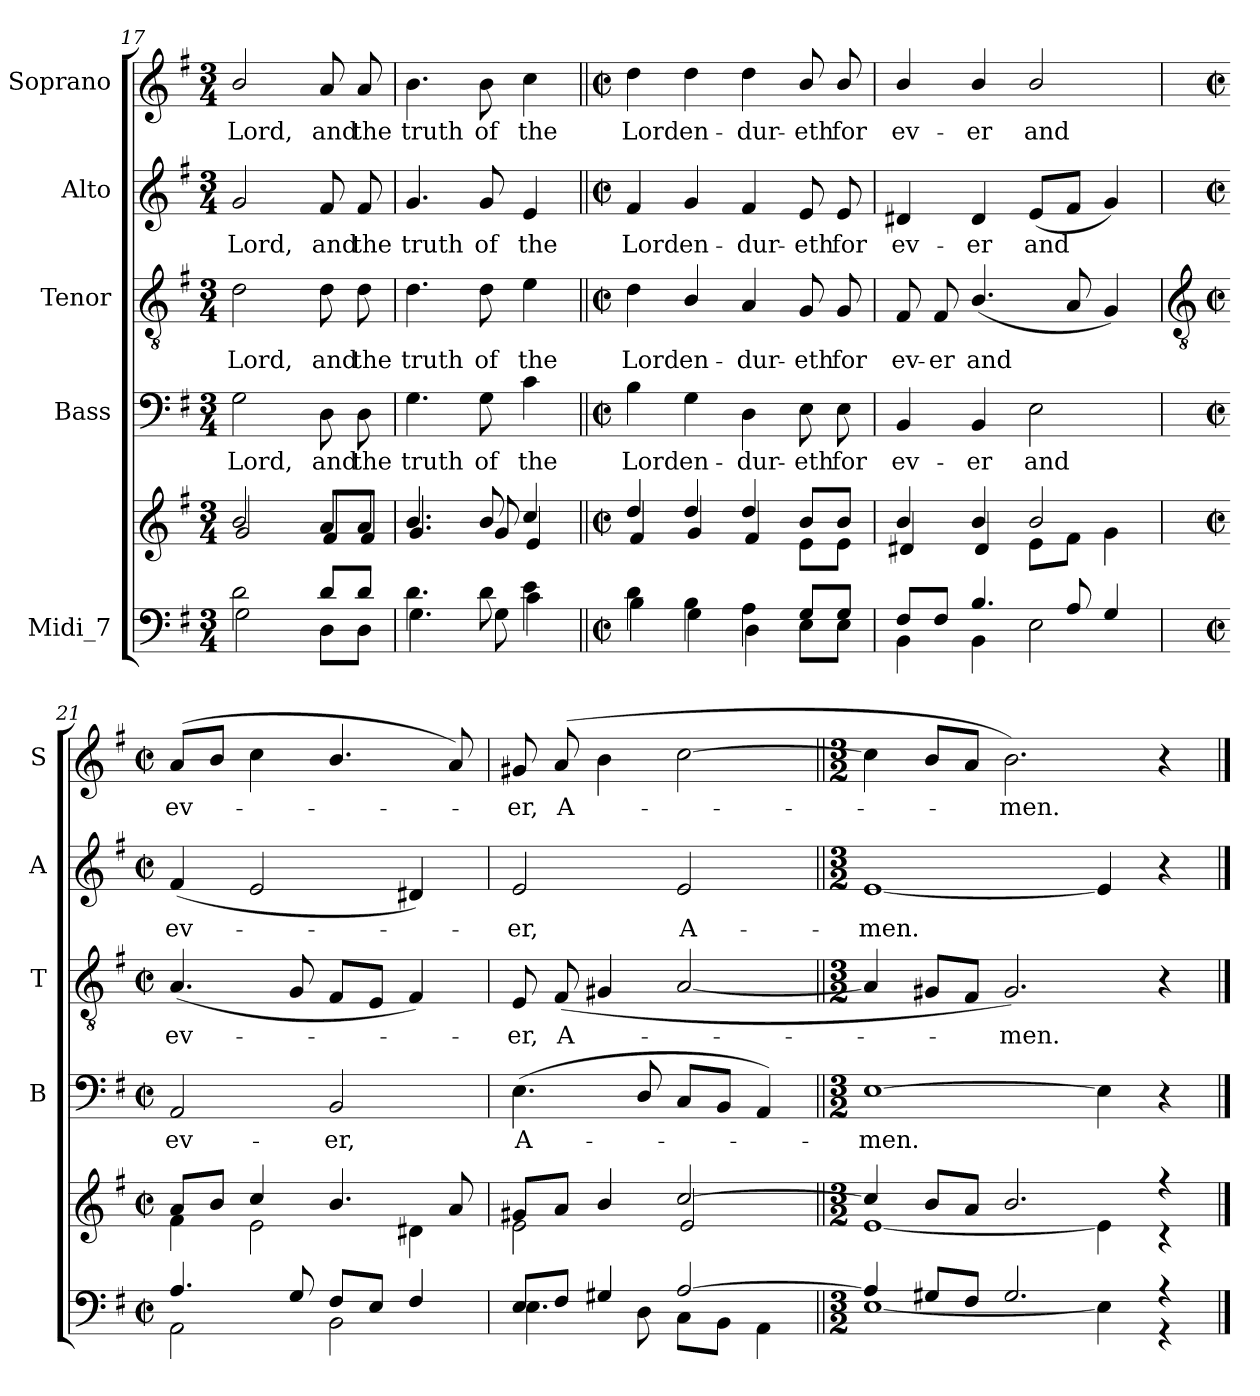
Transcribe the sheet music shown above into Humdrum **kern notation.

**kern	**kern	**kern	**text	**kern	**text	**kern	**text	**kern	**text
*part5	*part5	*part4	*part4	*part3	*part3	*part2	*part2	*part1	*part1
*staff6	*staff5	*staff4	*staff4	*staff3	*staff3	*staff2	*staff2	*staff1	*staff1
*I"Midi_7	*	*I"Bass	*	*I"Tenor	*	*I"Alto	*	*I"Soprano	*
*	*	*I'B	*	*I'T	*	*I'A	*	*I'S	*
!!LO:LB:g=z
*clefF4	*clefG2	*clefF4	*	*clefGv2	*	*clefG2	*	*clefG2	*
*k[f#]	*k[f#]	*k[f#]	*	*k[f#]	*	*k[f#]	*	*k[f#]	*
*G:	*G:	*G:	*	*G:	*	*G:	*	*G:	*
*M3/4	*M3/4	*M3/4	*	*M3/4	*	*M3/4	*	*M3/4	*
=17	=17	=17	=17	=17	=17	=17	=17	=17	=17
*^	*^	*	*	*	*	*	*	*	*
!	!	!	!	!	!LO:LY:b	!	!LO:LY:b	!	!LO:LY:b	!	!LO:LY:b
2d\	2G\	2b/	2g/	2G	Lord,	2d	Lord,	2g	Lord,	2b/	Lord,
!	!	!	!	!	!LO:LY:b	!	!LO:LY:b	!	!LO:LY:b	!	!LO:LY:b
8dL	8D\L	8a/L	8f#/L	8D	and	8d	and	8f#	and	8a	and
!	!	!	!	!	!LO:LY:b	!	!LO:LY:b	!	!LO:LY:b	!	!LO:LY:b
8dJ	8D\J	8a/J	8f#/J	8D	the	8d	the	8f#	the	8a	the
=18	=18	=18	=18	=18	=18	=18	=18	=18	=18	=18	=18
!	!	!	!	!	!LO:LY:b	!	!LO:LY:b	!	!LO:LY:b	!	!LO:LY:b
4.d\	4.G\	4.b/	4.g/	4.G	truth	4.d	truth	4.g	truth	4.b	truth
!	!	!	!	!	!LO:LY:b	!	!LO:LY:b	!	!LO:LY:b	!	!LO:LY:b
8d\	8G\	8b/	8g/	8G	of	8d	of	8g	of	8b	of
!	!	!	!	!	!LO:LY:b	!	!LO:LY:b	!	!LO:LY:b	!	!LO:LY:b
4e\	4c\	4cc/	4e/	4c	the	4e	the	4e	the	4cc	the
=19||	=19||	=19||	=19||	=19||	=19||	=19||	=19||	=19||	=19||	=19||	=19||
*M2/2	*	*M2/2	*	*M2/2	*	*M2/2	*	*M2/2	*	*M2/2	*
*met(c|)	*	*met(c|)	*	*met(c|)	*	*met(c|)	*	*met(c|)	*	*met(c|)	*
!	!	!	!	!	!LO:LY:b	!	!LO:LY:b	!	!LO:LY:b	!	!LO:LY:b
4d\	4B\	4dd/	4f#/	4B	Lord	4d	Lord	4f#	Lord	4dd	Lord
!	!	!	!	!	!LO:LY:b	!	!LO:LY:b	!	!LO:LY:b	!	!LO:LY:b
4B\	4G\	4dd/	4g/	4G	en-	4B/	en-	4g	en-	4dd	en-
!	!	!	!	!	!LO:LY:b	!	!LO:LY:b	!	!LO:LY:b	!	!LO:LY:b
4A\	4D\	4dd/	4f#/	4D	-dur-	4A	-dur-	4f#	-dur-	4dd	-dur-
!	!	!	!	!	!LO:LY:b	!	!LO:LY:b	!	!LO:LY:b	!	!LO:LY:b
8GL	8E\L	8b/L	8eL	8E	-eth	8G	-eth	8e	-eth	8b/	-eth
!	!	!	!	!	!LO:LY:b	!	!LO:LY:b	!	!LO:LY:b	!	!LO:LY:b
8GJ	8E\J	8b/J	8eJ	8E	for	8G	for	8e	for	8b/	for
=20	=20	=20	=20	=20	=20	=20	=20	=20	=20	=20	=20
!	!	!	!	!	!LO:LY:b	!	!LO:LY:b	!	!LO:LY:b	!	!LO:LY:b
8F#/L	4BB\	4b/	4d#X/	4BB	ev-	8F#	ev-	4d#X	ev-	4b/	ev-
!	!	!	!	!	!	!	!LO:LY:b	!	!	!	!
8F#/J	.	.	.	.	.	8F#	-er	.	.	.	.
!	!	!	!	!	!LO:LY:b	!	!LO:LY:b	!	!LO:LY:b	!	!LO:LY:b
4.B/	4BB\	4b/	4d#/	4BB	-er	(<4.B/	and	4d#	-er	4b/	-er
!	!	!	!	!	!LO:LY:b	!	!	!	!LO:LY:b	!	!LO:LY:b
.	2E\	2b/	8e\L	2E	and	.	.	(<8eL	and	2b/	and
8A/	.	.	8f#\J	.	.	8A	.	8f#J	.	.	.
4G/	.	.	4g\	.	.	4G)	.	4g)	.	.	.
!!LO:LB:g=z
=21	=21	=21	=21	=21	=21	=21	=21	=21	=21	=21	=21
*	*	*	*	*	*	*clefGv2	*	*	*	*	*
*M2/2	*	*M2/2	*	*M2/2	*	*M2/2	*	*M2/2	*	*M2/2	*
*met(c|)	*	*met(c|)	*	*met(c|)	*	*met(c|)	*	*met(c|)	*	*met(c|)	*
!	!	!	!	!	!LO:LY:b	!	!LO:LY:b	!	!LO:LY:b	!	!LO:LY:b
4.A/	2AA\	8a/L	4f#\	2AA	ev-	(<4.A	ev-	(<4f#	ev-	(<8aL	ev-
.	.	8b/J	.	.	.	.	.	.	.	8bJ	.
.	.	4cc/	2e\	.	.	.	.	2e	.	4cc	.
8G/	.	.	.	.	.	8G	.	.	.	.	.
!	!	!	!	!	!LO:LY:b	!	!	!	!	!	!
8F#/L	2BB\	4.b/	.	2BB	-er,	8F#L	.	.	.	4.b/	.
8E/J	.	.	.	.	.	8EJ	.	.	.	.	.
4F#/	.	.	4d#X\	.	.	4F#)	.	4d#X)	.	.	.
.	.	8a/	.	.	.	.	.	.	.	8a)	.
=22	=22	=22	=22	=22	=22	=22	=22	=22	=22	=22	=22
!	!	!	!	!	!LO:LY:b	!	!LO:LY:b	!	!LO:LY:b	!	!LO:LY:b
8E/L	4.E\	8g#X/L	2e\	(<4.E	A-	8E	er,	2e	er,	8g#X	er,
!	!	!	!	!	!	!	!LO:LY:b	!	!	!	!LO:LY:b
8F#/J	.	8a/J	.	.	.	(<8F#	A-	.	.	(>8a	A-
4G#X/	.	4b/	.	.	.	4G#X	.	.	.	4b	.
.	8D\	.	.	8D/	.	.	.	.	.	.	.
!	!	!	!	!	!	!	!	!	!LO:LY:b	!	!
[2A/	8C\L	[2cc/	2e/	8CL	.	[2A	.	2e	A-	[2cc	.
.	8BB\J	.	.	8BBJ	.	.	.	.	.	.	.
.	4AA\	.	.	4AA)	.	.	.	.	.	.	.
=23||	=23||	=23||	=23||	=23||	=23||	=23||	=23||	=23||	=23||	=23||	=23||
*M3/2	*	*M3/2	*	*M3/2	*	*M3/2	*	*M3/2	*	*M3/2	*
!	!	!	!	!	!LO:LY:b	!	!	!	!LO:LY:b	!	!
4A/]	[1E\	4cc/]	[1e\	[1E	men.	4A]	.	[1e	-men.	4cc]	.
8G#X/L	.	8b/L	.	.	.	8G#XL	.	.	.	8bL	.
8F#/J	.	8a/J	.	.	.	8F#J	.	.	.	8aJ	.
!	!	!	!	!	!	!	!LO:LY:b	!	!	!	!LO:LY:b
2.G#/	.	2.b/	.	.	.	2.G#)	men.	.	.	2.b)	men.
.	4E\]	.	4e\]	4E]	.	.	.	4e]	.	.	.
4r	4r	4r	4r	4r	.	4r	.	4r	.	4r	.
*v	*v	*	*	*	*	*	*	*	*	*	*
*	*v	*v	*	*	*	*	*	*	*	*
==	==	==	==	==	==	==	==	==	==
*-	*-	*-	*-	*-	*-	*-	*-	*-	*-
